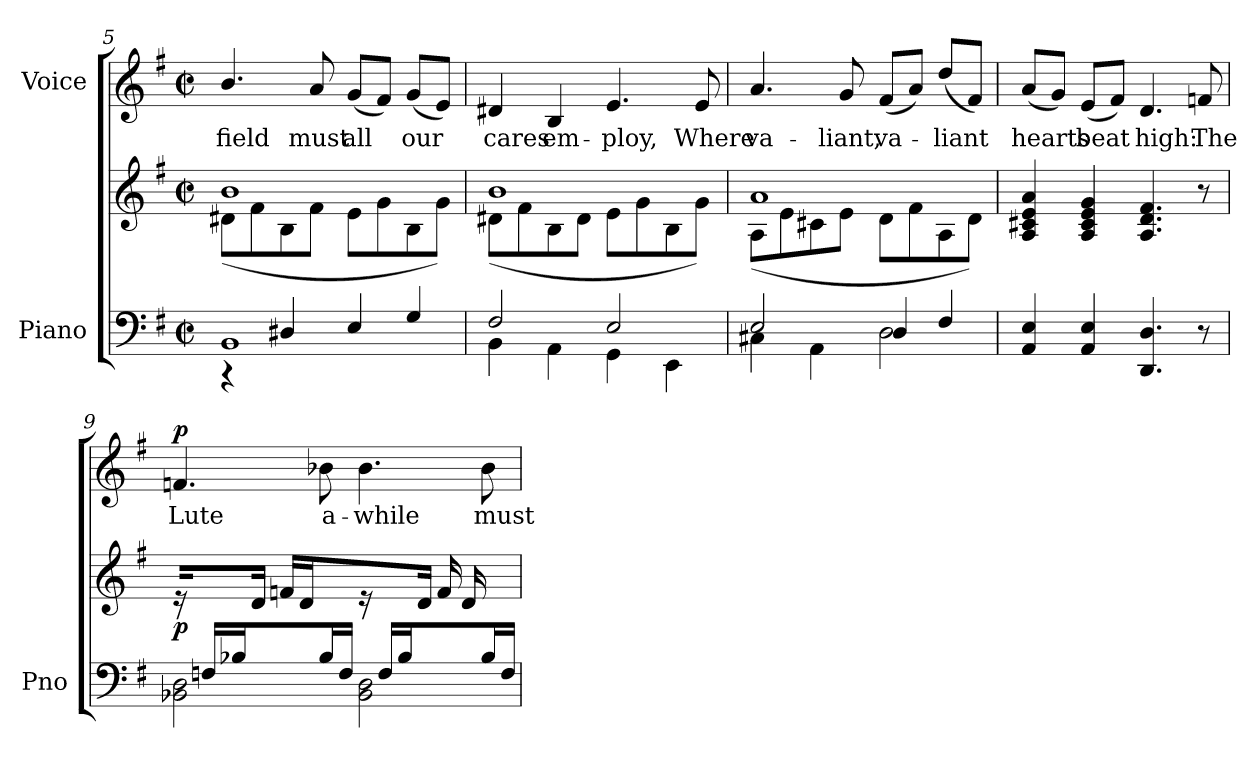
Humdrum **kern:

**kern	**kern	**dynam	**kern	**text	**dynam
*part2	*part2	*part2	*part1	*part1	*part1
*staff3	*staff2	*staff2/3	*staff1	*staff1	*staff1
*I"Piano	*	*	*I"Voice	*	*
*I'Pno	*	*	*	*	*
*clefF4	*clefG2	*	*clefG2	*	*
*k[f#]	*k[f#]	*	*k[f#]	*	*
*M2/2	*M2/2	*	*M2/2	*	*
*met(c|)	*met(c|)	*	*met(c|)	*	*
=5	=5	=5	=5	=5	=5
*^	*^	*	*	*	*
1BB	4r	1b	(>8d#X\L	.	4.b/	field	.
.	.	.	8f#\	.	.	.	.
.	4D#X/	.	8B\	.	.	.	.
.	.	.	8f#\J	.	8a/	must	.
.	4E/	.	8e\L	.	(8g/L	all	.
.	.	.	8g\	.	8f#/J)	.	.
.	4G/	.	8B\	.	(8g/L	our	.
.	.	.	8g\J)	.	8e/J)	.	.
=6	=6	=6	=6	=6	=6	=6	=6
4BB\	2F#/	1b	(>8d#X\L	.	4d#X/	cares	.
.	.	.	8f#\	.	.	.	.
4AA\	.	.	8B\	.	4B/	em-	.
.	.	.	8d#\J	.	.	.	.
4GG\	2E/	.	8e\L	.	4.e/	-ploy,	.
.	.	.	8g\	.	.	.	.
4EE\	.	.	8B\	.	.	.	.
.	.	.	8g\J)	.	8e/	Where	.
=7	=7	=7	=7	=7	=7	=7	=7
4C#X\	2E/	1a	(>8A\L	.	4.a/	va-	.
.	.	.	8e\	.	.	.	.
4AA\	.	.	8c#X\	.	.	.	.
.	.	.	8e\J	.	8g/	-liant,	.
2D\	4D/	.	8d\L	.	(8f#/L	va-	.
.	.	.	8f#\	.	8a/J)	.	.
.	4F#/	.	8A\	.	(8dd/L	-liant	.
.	.	.	8d\J)	.	8f#/J)	.	.
*v	*v	*	*	*	*	*	*
*	*v	*v	*	*	*	*
=8	=8	=8	=8	=8	=8
4AA/ 4E/	4A/ 4c#X/ 4e/ 4a/	.	(8a/L	hearts	.
.	.	.	8g/J)	.	.
4AA/ 4E/	4A/ 4c#/ 4e/ 4g/	.	(8e/L	beat	.
.	.	.	8f#/J)	.	.
4.DD/ 4.D/	4.A/ 4.d/ 4.f#/	.	4.d/	high:	.
8r	8r	.	8fn/	The	.
=9	=9	=9	=9	=9	=9
*^	*	*	*	*	*
!	!	!	!LO:DY:b	!	!	!LO:DY:a
16ryy	2BB-X\ 2D\	16r	p	4.fn/	Lute	p
16Fn/LL	.	8ryy	.	.	.	.
16B-X/	.	.	.	.	.	.
8.ryy	.	16d/JJ	.	.	.	.
.	.	16fnj/LL	.	.	.	.
.	.	16d/	.	.	.	.
16B-/	.	8ryy	.	8b-X\	a-	.
16F/JJ	.	.	.	.	.	.
16ryy	2BB-\ 2D\	16r	.	4.b-\	-while	.
16F/LL	.	8ryy	.	.	.	.
16B-/	.	.	.	.	.	.
8.ryy	.	16d/JJ	.	.	.	.
.	.	16f/LL	.	.	.	.
.	.	16d/	.	.	.	.
16B-/	.	8ryy	.	8b-\	must	.
16F/JJ	.	.	.	.	.	.
*v	*v	*	*	*	*	*
=	=	=	=	=	=
*-	*-	*-	*-	*-	*-
